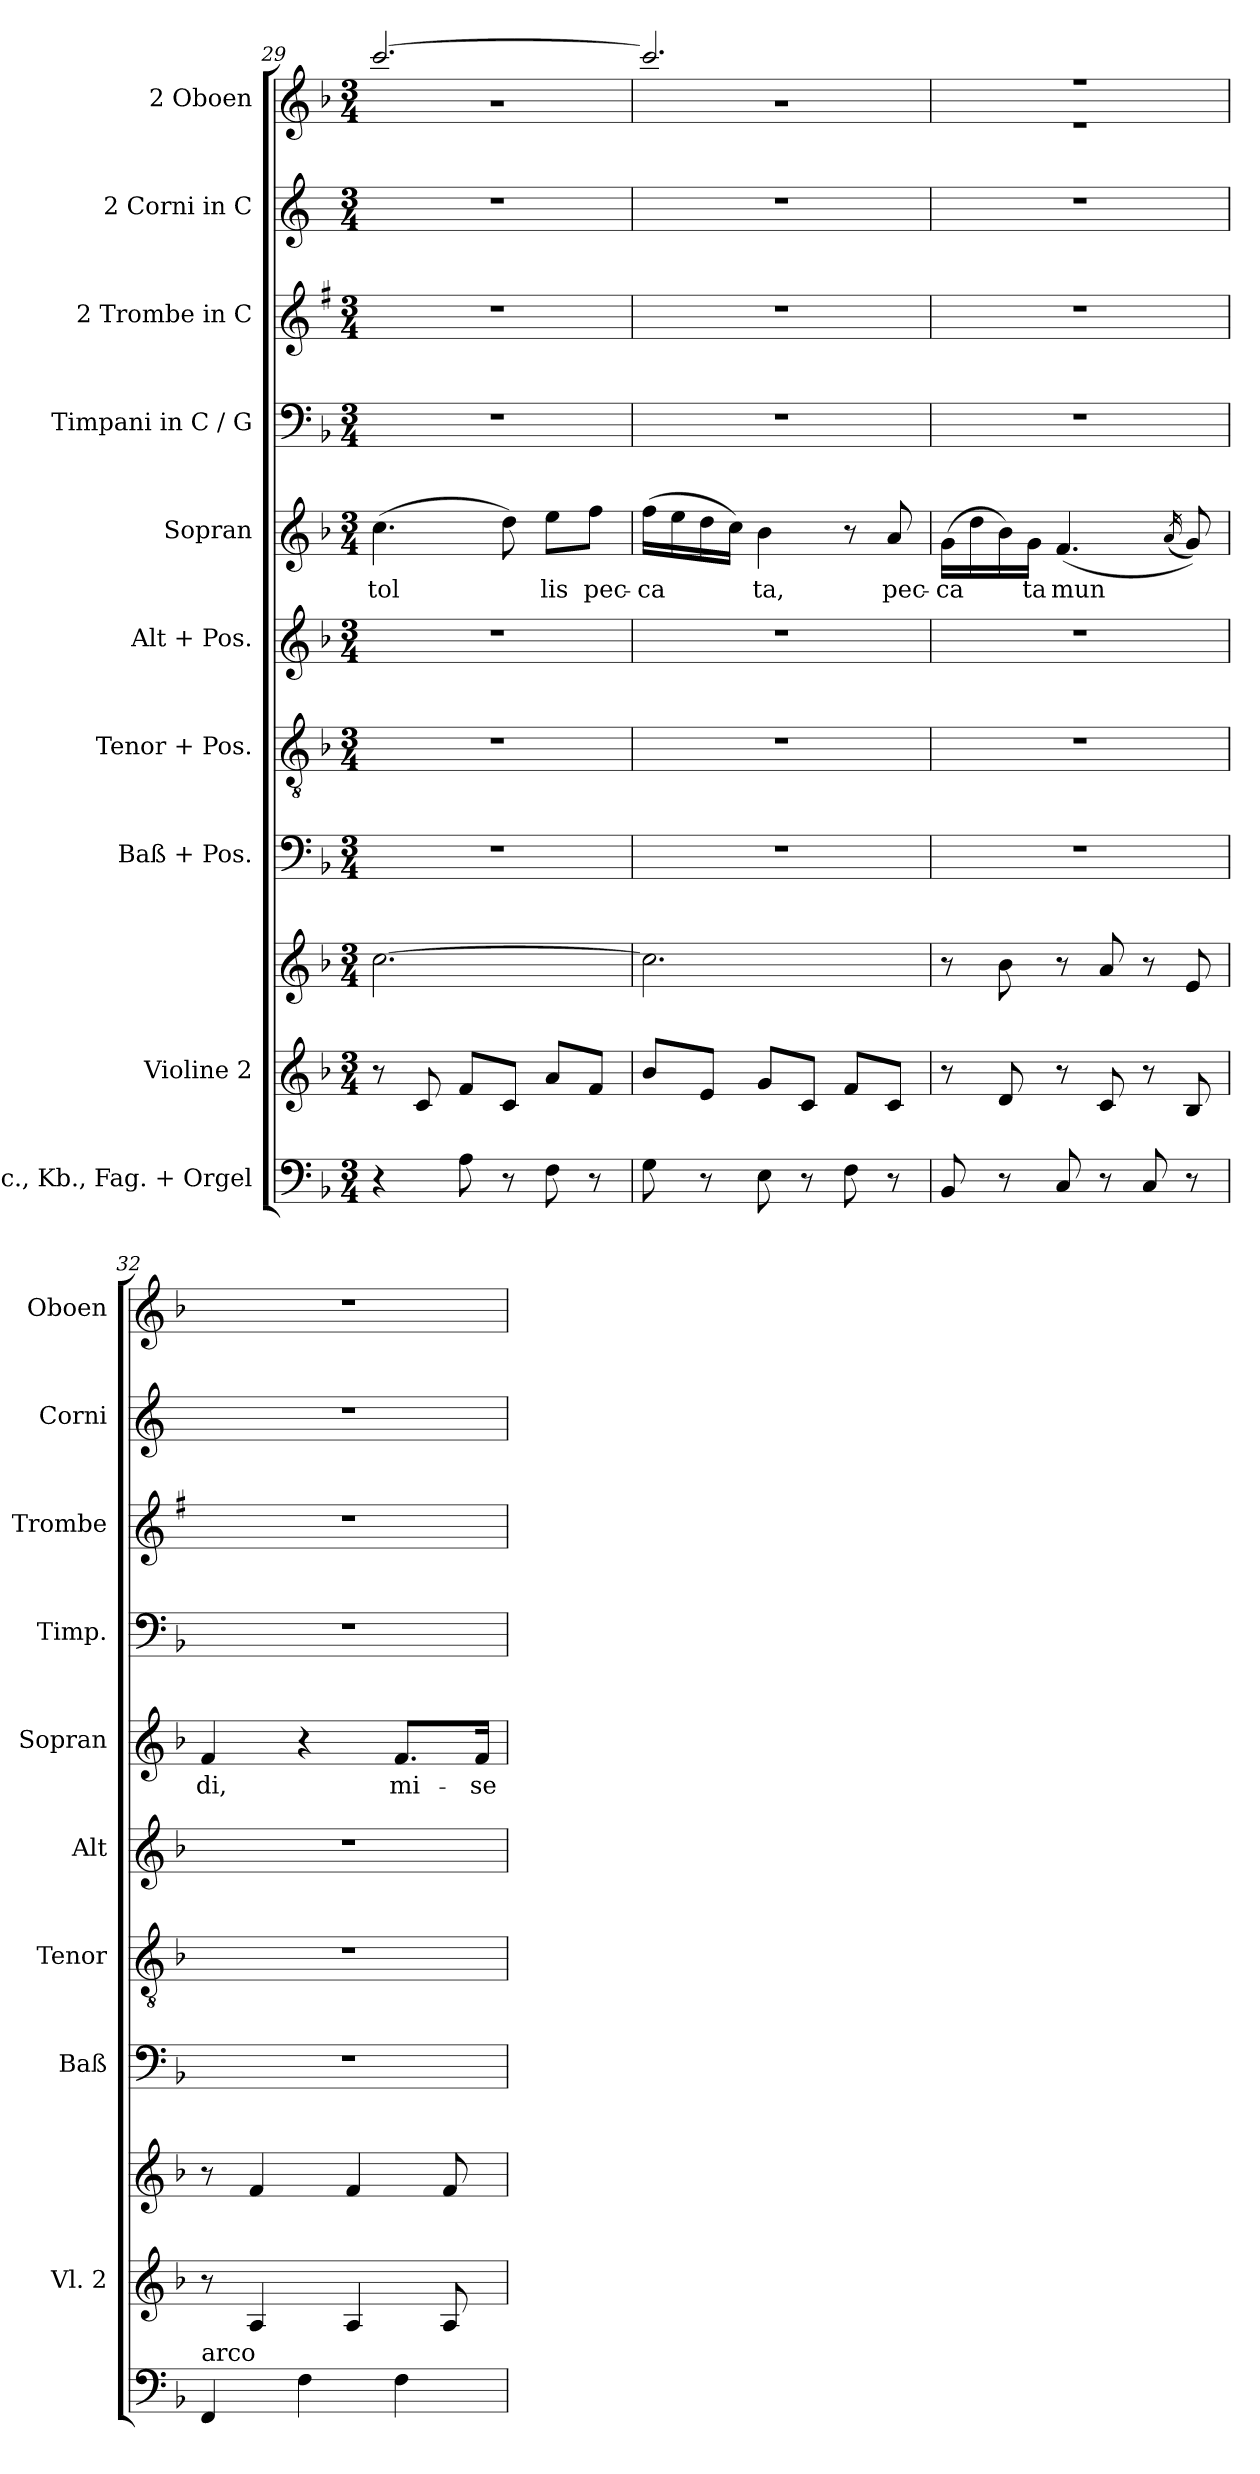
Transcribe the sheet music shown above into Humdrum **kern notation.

**kern	**kern	**kern	**kern	**kern	**kern	**kern	**text	**kern	**kern	**kern	**kern
*part10	*part9	*part9	*part8	*part7	*part6	*part5	*part5	*part4	*part3	*part2	*part1
*staff11	*staff10	*staff9	*staff8	*staff7	*staff6	*staff5	*staff5	*staff4	*staff3	*staff2	*staff1
*I"Vlc., Kb., Fag. + Orgel	*I"Violine 2	*	*I"Baß + Pos.	*I"Tenor + Pos.	*I"Alt + Pos.	*I"Sopran	*	*I"Timpani in C / G	*I"2 Trombe in C	*I"2 Corni in C	*I"2 Oboen
*	*I'Vl. 2	*	*I'Baß	*I'Tenor	*I'Alt	*I'Sopran	*	*I'Timp.	*I'Trombe	*I'Corni	*I'Oboen
*clefF4	*clefG2	*clefG2	*clefF4	*clefGv2	*clefG2	*clefG2	*	*clefF4	*clefG2	*clefG2	*clefG2
*	*	*	*	*	*	*	*	*	*ITrd1c2	*ITrd4c7	*
*k[b-]	*k[b-]	*k[b-]	*k[b-]	*k[b-]	*k[b-]	*k[b-]	*	*k[b-]	*k[b-]	*k[b-]	*k[b-]
*M3/4	*M3/4	*M3/4	*M3/4	*M3/4	*M3/4	*M3/4	*	*M3/4	*M3/4	*M3/4	*M3/4
=29	=29	=29	=29	=29	=29	=29	=29	=29	=29	=29	=29
!	!	!	!	!	!	!	!LO:LY:b	!	!	!	!
*	*	*	*	*	*	*	*	*	*	*	*^
4r	8r	[2.cc\	2.r	2.r	2.r	(>4.cc\	tol	2.r	2.r	2.r	[2.ccc/	2.r
.	8c/	.	.	.	.	.	.	.	.	.	.	.
8A\	8f/L	.	.	.	.	.	.	.	.	.	.	.
8r	8c/J	.	.	.	.	8dd\)	.	.	.	.	.	.
!	!	!	!	!	!	!	!LO:LY:b	!	!	!	!	!
8F\	8a/L	.	.	.	.	8ee\L	lis	.	.	.	.	.
!	!	!	!	!	!	!	!LO:LY:b	!	!	!	!	!
8r	8f/J	.	.	.	.	8ff\J	pec-	.	.	.	.	.
=30	=30	=30	=30	=30	=30	=30	=30	=30	=30	=30	=30	=30
!	!	!	!	!	!	!	!LO:LY:b	!	!	!	!	!
8G\	8b-/L	2.cc\]	2.r	2.r	2.r	(>16ff\LL	ca	2.r	2.r	2.r	2.ccc/]	2.r
.	.	.	.	.	.	16ee\	.	.	.	.	.	.
8r	8e/J	.	.	.	.	16dd\	.	.	.	.	.	.
.	.	.	.	.	.	16cc\JJ)	.	.	.	.	.	.
!	!	!	!	!	!	!	!LO:LY:b	!	!	!	!	!
8E\	8g/L	.	.	.	.	4b-\	ta,	.	.	.	.	.
8r	8c/J	.	.	.	.	.	.	.	.	.	.	.
8F\	8f/L	.	.	.	.	8r	.	.	.	.	.	.
!	!	!	!	!	!	!	!LO:LY:b	!	!	!	!	!
8r	8c/J	.	.	.	.	8a/	pec-	.	.	.	.	.
=31	=31	=31	=31	=31	=31	=31	=31	=31	=31	=31	=31	=31
!	!	!	!	!	!	!	!LO:LY:b	!	!	!	!	!
8BB-/	8r	8r	2.r	2.r	2.r	(>16g\LL	ca	2.r	2.r	2.r	2.r	2.r
.	.	.	.	.	.	16dd\	.	.	.	.	.	.
8r	8d/	8b-\	.	.	.	16b-\)	.	.	.	.	.	.
!	!	!	!	!	!	!	!LO:LY:b	!	!	!	!	!
.	.	.	.	.	.	16g\JJ	ta	.	.	.	.	.
!	!	!	!	!	!	!	!LO:LY:b	!	!	!	!	!
8C/	8r	8r	.	.	.	(<4.f/	mun	.	.	.	.	.
8r	8c/	8a/	.	.	.	.	.	.	.	.	.	.
8C/	8r	8r	.	.	.	.	.	.	.	.	.	.
.	.	.	.	.	.	(<16qa/	.	.	.	.	.	.
!	!	!	!	!	!	!	!LO:LY:b	!	!	!	!	!
8r	8B-/	8e/	.	.	.	8g/))	-	.	.	.	.	.
*	*	*	*	*	*	*	*	*	*	*	*v	*v
!!LO:PB:g=z
=32	=32	=32	=32	=32	=32	=32	=32	=32	=32	=32	=32
!LO:TX:a:t=arco	!	!	!	!	!	!	!	!	!	!	!
!	!	!	!	!	!	!	!LO:LY:b	!	!	!	!
4FF/	8r	8r	2.r	2.r	2.r	4f/	-di,	2.r	2.r	2.r	2.r
.	4A/	4f/	.	.	.	.	.	.	.	.	.
4F\	.	.	.	.	.	4r	.	.	.	.	.
.	4A/	4f/	.	.	.	.	.	.	.	.	.
!	!	!	!	!	!	!	!LO:LY:b	!	!	!	!
4F\	.	.	.	.	.	8.f/L	mi-	.	.	.	.
.	8A/	8f/	.	.	.	.	.	.	.	.	.
!	!	!	!	!	!	!	!LO:LY:b	!	!	!	!
.	.	.	.	.	.	16f/Jk	se-	.	.	.	.
=	=	=	=	=	=	=	=	=	=	=	=
*-	*-	*-	*-	*-	*-	*-	*-	*-	*-	*-	*-
